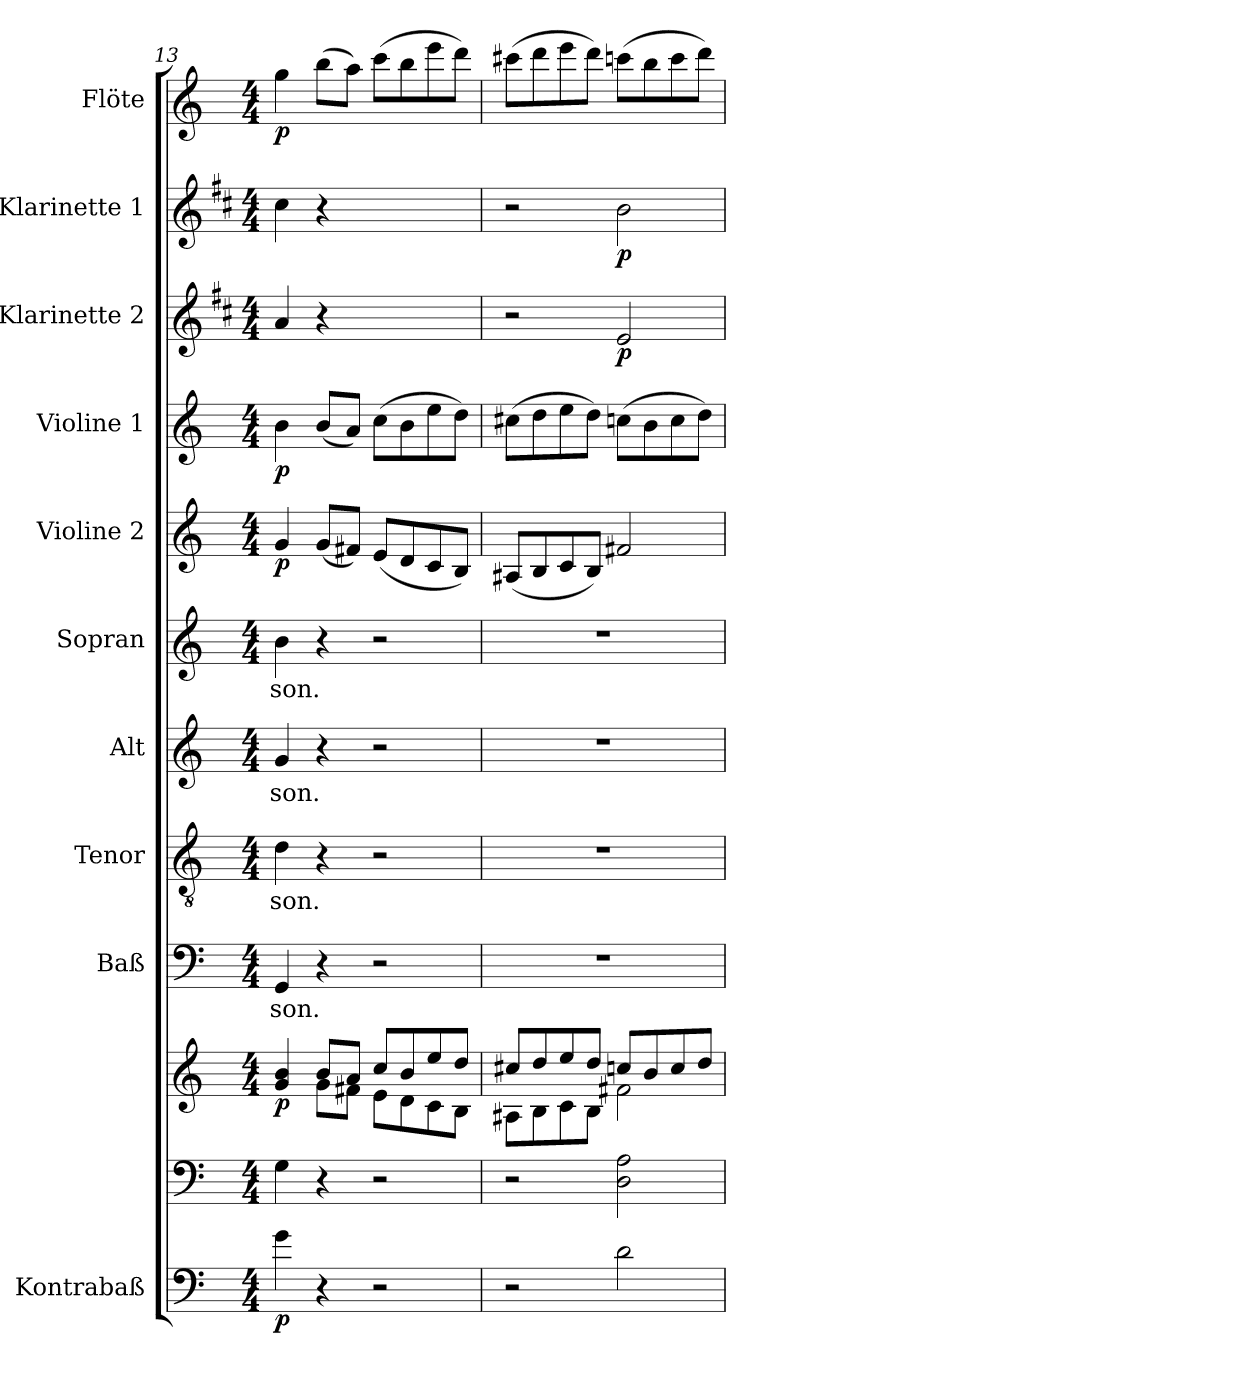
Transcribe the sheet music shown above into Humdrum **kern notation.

**kern	**dynam	**kern	**kern	**dynam	**kern	**text	**kern	**text	**kern	**text	**kern	**text	**kern	**dynam	**kern	**dynam	**kern	**dynam	**kern	**dynam	**kern	**dynam
*part11	*part11	*part10	*part10	*part10	*part9	*part9	*part8	*part8	*part7	*part7	*part6	*part6	*part5	*part5	*part4	*part4	*part3	*part3	*part2	*part2	*part1	*part1
*staff12	*staff12	*staff11	*staff10	*staff10/11	*staff9	*staff9	*staff8	*staff8	*staff7	*staff7	*staff6	*staff6	*staff5	*staff5	*staff4	*staff4	*staff3	*staff3	*staff2	*staff2	*staff1	*staff1
*I"Kontrabaß	*	*	*	*	*I"Baß	*	*I"Tenor	*	*I"Alt	*	*I"Sopran	*	*I"Violine 2	*	*I"Violine 1	*	*I"Klarinette 2	*	*I"Klarinette 1	*	*I"Flöte	*
*	*	*	*	*	*	*	*	*	*	*	*	*	*I'Vln	*	*I'Vln	*	*	*	*	*	*I'Fl	*
!!LO:PB:g=z
*clefF4	*	*clefF4	*clefG2	*	*clefF4	*	*clefGv2	*	*clefG2	*	*clefG2	*	*clefG2	*	*clefG2	*	*clefG2	*	*clefG2	*	*clefG2	*
*ITrd7c12	*	*	*	*	*	*	*	*	*	*	*	*	*	*	*	*	*ITrd1c2	*	*ITrd1c2	*	*	*
*k[]	*	*k[]	*k[]	*	*k[]	*	*k[]	*	*k[]	*	*k[]	*	*k[]	*	*k[]	*	*k[]	*	*k[]	*	*k[]	*
*C:	*	*C:	*C:	*	*C:	*	*C:	*	*C:	*	*C:	*	*C:	*	*C:	*	*C:	*	*C:	*	*C:	*
*M4/4	*	*M4/4	*M4/4	*	*M4/4	*	*M4/4	*	*M4/4	*	*M4/4	*	*M4/4	*	*M4/4	*	*M4/4	*	*M4/4	*	*M4/4	*
=13	=13	=13	=13	=13	=13	=13	=13	=13	=13	=13	=13	=13	=13	=13	=13	=13	=13	=13	=13	=13	=13	=13
*	*	*	*^	*	*	*	*	*	*	*	*	*	*	*	*	*	*	*	*	*	*	*
!	!LO:DY:b	!	!	!	!LO:DY:b	!	!LO:LY:b	!	!LO:LY:b	!	!LO:LY:b	!	!LO:LY:b	!	!LO:DY:b	!	!LO:DY:b	!	!	!	!	!	!LO:DY:b
4G\	p	4G\	4g/ 4b/	4ryy	p	4GG/	-son.	4d\	-son.	4g/	-son.	4b\	-son.	4g/	p	4b\	p	4g/	.	4b\	.	4gg\	p
4r	.	4r	8b/L	8g\L	.	4r	.	4r	.	4r	.	4r	.	(<8g/L	.	(<8b/L	.	4r	.	4r	.	(>8bb\L	.
.	.	.	8a/J	8f#X\J	.	.	.	.	.	.	.	.	.	8f#X/J)	.	8a/J)	.	.	.	.	.	8aa\J)	.
2r	.	2r	8cc/L	8e\L	.	2r	.	2r	.	2r	.	2r	.	(<8e/L	.	(>8cc\L	.	2ryy	.	2ryy	.	(>8ccc\L	.
.	.	.	8b/	8d\	.	.	.	.	.	.	.	.	.	8d/	.	8b\	.	.	.	.	.	8bb\	.
.	.	.	8ee/	8c\	.	.	.	.	.	.	.	.	.	8c/	.	8ee\	.	.	.	.	.	8eee\	.
.	.	.	8dd/J	8B\J	.	.	.	.	.	.	.	.	.	8B/J)	.	8dd\J)	.	.	.	.	.	8ddd\J)	.
=14	=14	=14	=14	=14	=14	=14	=14	=14	=14	=14	=14	=14	=14	=14	=14	=14	=14	=14	=14	=14	=14	=14	=14
2r	.	2r	8cc#X/L	8A#X\L	.	1r	.	1r	.	1r	.	1r	.	(<8A#X/L	.	(>8cc#X\L	.	2r	.	2r	.	(>8ccc#X\L	.
.	.	.	8dd/	8B\	.	.	.	.	.	.	.	.	.	8B/	.	8dd\	.	.	.	.	.	8ddd\	.
.	.	.	8ee/	8c\	.	.	.	.	.	.	.	.	.	8c/	.	8ee\	.	.	.	.	.	8eee\	.
.	.	.	8dd/J	8B\J	.	.	.	.	.	.	.	.	.	8B/J)	.	8dd\J)	.	.	.	.	.	8ddd\J)	.
!	!	!	!	!	!	!	!	!	!	!	!	!	!	!	!	!	!	!	!LO:DY:b	!	!LO:DY:b	!	!
2D\	.	2D\ 2A\	8ccn/L	2f#X\	.	.	.	.	.	.	.	.	.	2f#X/	.	(>8ccn\L	.	2d/	p	2a\	p	(>8cccn\L	.
.	.	.	8b/	.	.	.	.	.	.	.	.	.	.	.	.	8b\	.	.	.	.	.	8bb\	.
.	.	.	8cc/	.	.	.	.	.	.	.	.	.	.	.	.	8cc\	.	.	.	.	.	8ccc\	.
.	.	.	8dd/J	.	.	.	.	.	.	.	.	.	.	.	.	8dd\J)	.	.	.	.	.	8ddd\J)	.
*	*	*	*v	*v	*	*	*	*	*	*	*	*	*	*	*	*	*	*	*	*	*	*	*
=	=	=	=	=	=	=	=	=	=	=	=	=	=	=	=	=	=	=	=	=	=	=
*-	*-	*-	*-	*-	*-	*-	*-	*-	*-	*-	*-	*-	*-	*-	*-	*-	*-	*-	*-	*-	*-	*-
